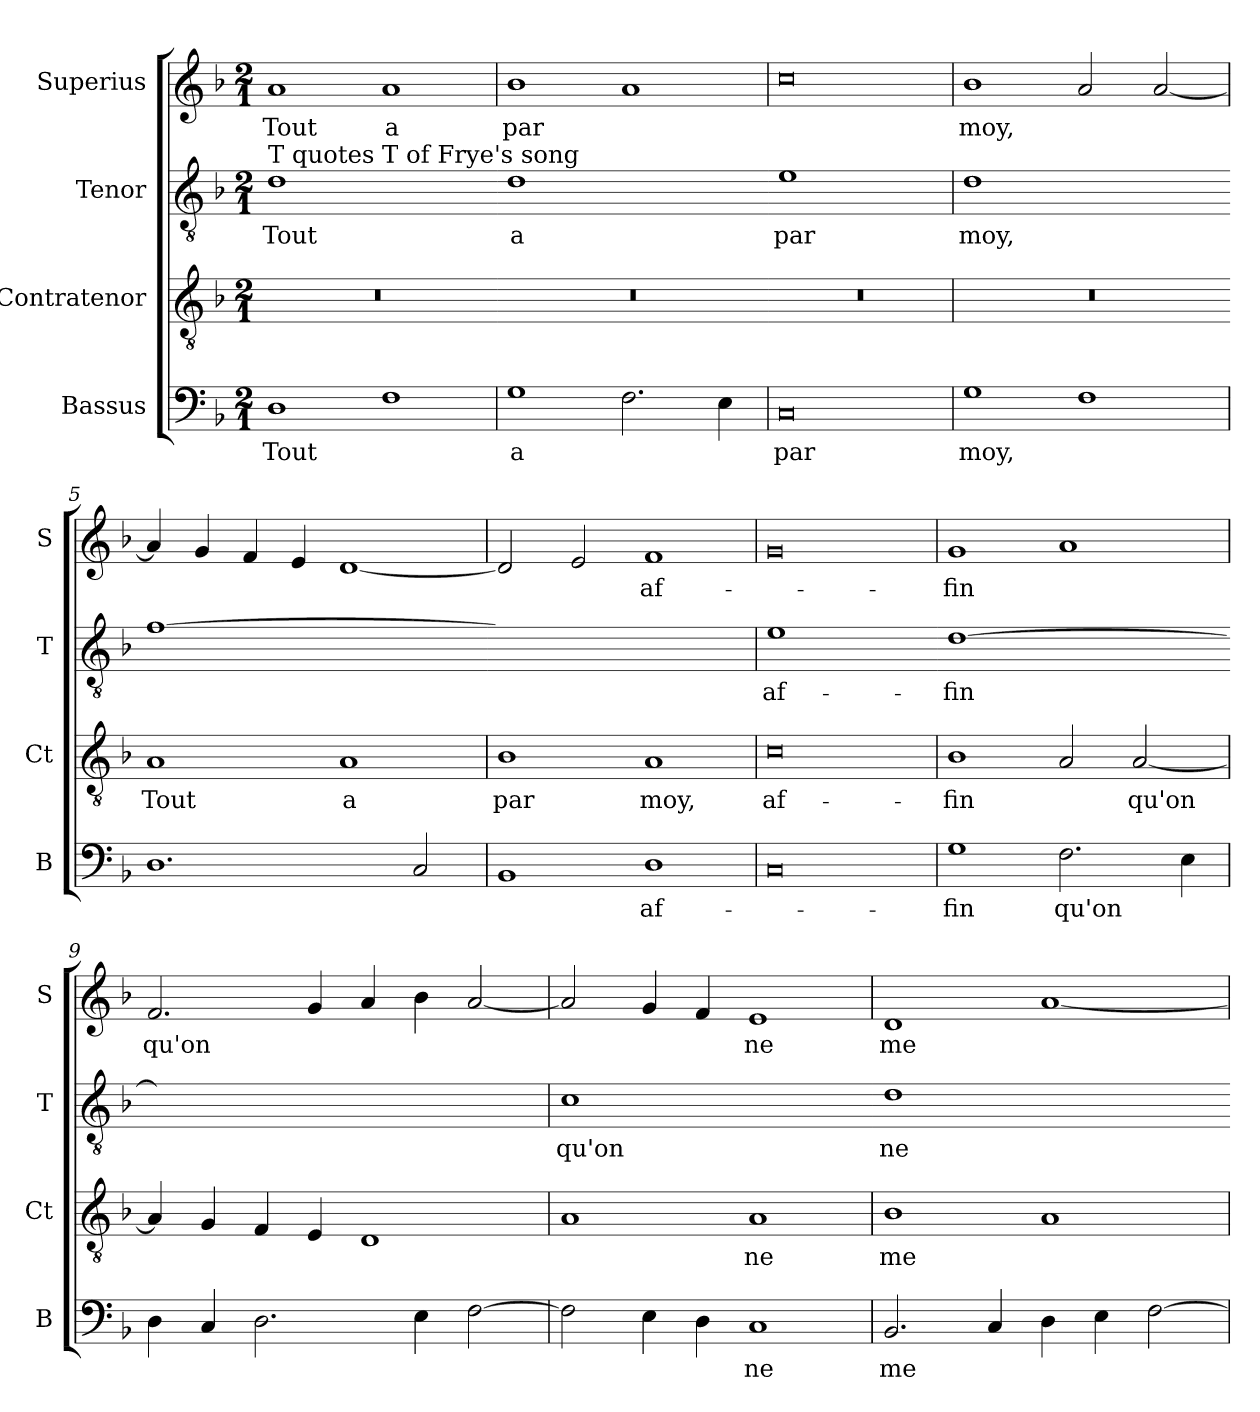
**kern	**text	**kern	**text	**kern	**text	**kern	**text
*part4	*part4	*part3	*part3	*part2	*part2	*part1	*part1
*staff4	*staff4	*staff3	*staff3	*staff2	*staff2	*staff1	*staff1
*I"Bassus	*	*I"Contratenor	*	*I"Tenor	*	*I"Superius	*
*I'B	*	*I'Ct	*	*I'T	*	*I'S	*
*clefF4	*	*clefGv2	*	*clefGv2	*	*clefG2	*
*k[b-]	*	*k[b-]	*	*k[b-]	*	*k[b-]	*
*M2/1	*	*M2/1	*	*M2/1	*	*M2/1	*
=1	=1	=1	=1	=1	=1	=1	=1
!	!	!	!	!LO:TX:a:t=T quotes T of Frye's song	!	!	!
!	!	!	!	!LO:N:vis=1	!	!	!
1D	Tout	0r	.	0d	Tout	1a	Tout
1F	.	.	.	.	.	1a	a
=2	=2	=2	=2	=2-	=2	=2	=2
!	!	!	!	!LO:N:vis=1	!	!	!
1G	a	0r	.	0d	a	1b-	par
2.F	.	.	.	.	.	1a	.
4E	.	.	.	.	.	.	.
=3	=3	=3	=3	=3-	=3	=3	=3
!	!	!	!	!LO:N:vis=1	!	!	!
0C	par	0r	.	0e	par	0cc	.
=4	=4	=4	=4	=4	=4	=4	=4
!	!	!	!	!LO:N:vis=1	!	!	!
1G	moy,	0r	.	0d	moy,	1b-	moy,
1F	.	.	.	.	.	2a	.
.	.	.	.	.	.	[2a	.
=5	=5	=5	=5	=5-	=5	=5	=5
!	!	!	!	!LO:N:vis=1	!	!	!
1.D	.	1A	Tout	[0f	.	4a]	.
.	.	.	.	.	.	4g	.
.	.	.	.	.	.	4f	.
.	.	.	.	.	.	4e	.
.	.	1A	a	.	.	[1d	.
2C	.	.	.	.	.	.	.
=6	=6	=6	=6	=6-	=6	=6	=6
!	!	!	!	!LO:N:vis=1	!	!	!
1BB-	.	1B-	par	0fyy]	.	2d]	.
.	.	.	.	.	.	2e	.
1D	af-	1A	moy,	.	.	1f	af-
=7	=7	=7	=7	=7	=7	=7	=7
!	!	!	!	!LO:N:vis=1	!	!	!
0C	.	0c	af-	0e	af-	0g	.
=8	=8	=8	=8	=8-	=8	=8	=8
!	!	!	!	!LO:N:vis=1	!	!	!
1G	-fin	1B-	-fin	[0d	-fin	1g	-fin
2.F	qu'on	2A	.	.	.	1a	.
.	.	[2A	qu'on	.	.	.	.
4E	.	.	.	.	.	.	.
=9	=9	=9	=9	=9-	=9	=9	=9
!	!	!	!	!LO:N:vis=1	!	!	!
4D	.	4A]	.	0dyy]	.	2.f	qu'on
4C	.	4G	.	.	.	.	.
2.D	.	4F	.	.	.	.	.
.	.	4E	.	.	.	4g	.
.	.	1D	.	.	.	4a	.
4E	.	.	.	.	.	4b-	.
[2F	.	.	.	.	.	[2a	.
=10	=10	=10	=10	=10	=10	=10	=10
!	!	!	!	!LO:N:vis=1	!	!	!
2F]	.	1A	.	0c	qu'on	2a]	.
4E	.	.	.	.	.	4g	.
4D	.	.	.	.	.	4f	.
1C	ne	1A	ne	.	.	1e	ne
=11	=11	=11	=11	=11-	=11	=11	=11
!	!	!	!	!LO:N:vis=1	!	!	!
2.BB-	me	1B-	me	0d	ne	1d	me
4C	.	.	.	.	.	.	.
4D	.	1A	.	.	.	[1a	.
4E	.	.	.	.	.	.	.
[2F	.	.	.	.	.	.	.
=	=	=	=	=-	=	=	=
*-	*-	*-	*-	*-	*-	*-	*-
